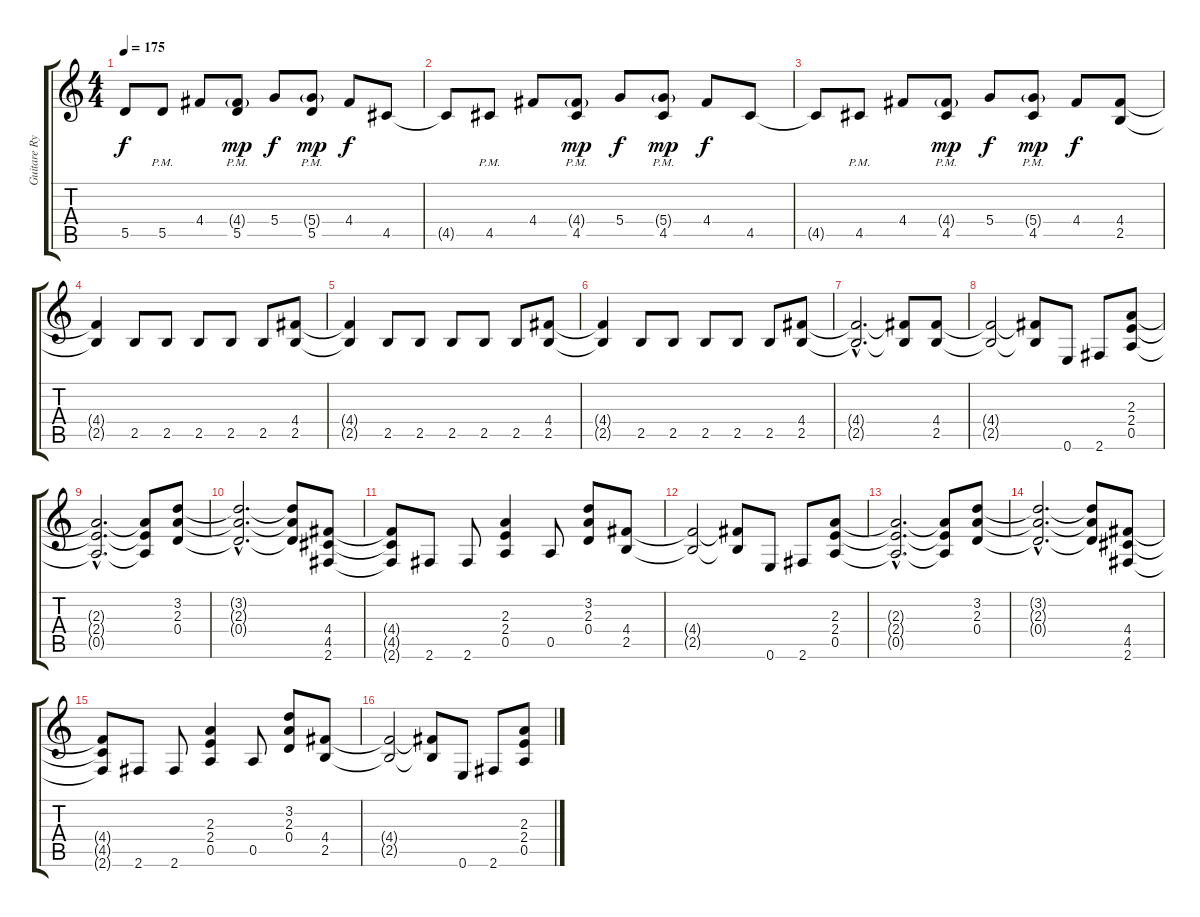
\track ("Guitare Rythm 2" "Guitare Ry") {instrument overdrivenguitar}
\staff {score tabs}
\tuning (E4 B3 G3 D3 A2 E2) {hide}
\ts (4 4)
\tempo 175
\clef g2
\ks c
5.5{t}.8{dy f} 5.5{pm}.8 4.4.8 (4.4{g} 5.5{pm}).8{dy mp} 5.4.8{dy f} (5.4{g} 5.5{pm}).8{dy mp} 4.4.8{dy f} 4.5.8 |
4.5{t}.8 4.5{pm}.8 4.4.8 (4.4{g} 4.5{pm}).8{dy mp} 5.4.8{dy f} (5.4{g} 4.5{pm}).8{dy mp} 4.4.8{dy f} 4.5.8 |
4.5{t}.8 4.5{pm}.8 4.4.8 (4.4{g} 4.5{pm}).8{dy mp} 5.4.8{dy f} (5.4{g} 4.5{pm}).8{dy mp} 4.4.8{dy f} (4.4 2.5).8 |
(4.4{t} 2.5{t}).4 2.5.8 2.5.8 2.5.8 2.5.8 2.5.8 (4.4 2.5).8 |
(4.4{t} 2.5{t}).4 2.5.8 2.5.8 2.5.8 2.5.8 2.5.8 (4.4 2.5).8 |
(4.4{t} 2.5{t}).4 2.5.8 2.5.8 2.5.8 2.5.8 2.5.8 (4.4 2.5).8 |
(4.4{hac t} 2.5{hac t}).2{d} (4.4{t} 2.5{t}).8 (4.4 2.5).8 |
(4.4{t} 2.5{t}).2 (4.4{t} 2.5{t}).8 0.6.8 2.6.8 (2.3 2.4 0.5).8 |
(2.3{hac t} 2.4{hac t} 0.5{hac t}).2{d} (2.3{t} 2.4{t} 0.5{t}).8 (3.2 2.3 0.4).8 |
(3.2{hac t} 2.3{hac t} 0.4{hac t}).2{d} (3.2{t} 2.3{t} 0.4{t}).8 (4.4 4.5 2.6).8 |
(4.4{t} 4.5{t} 2.6{t}).8 2.6.8 2.6.8 (2.3 2.4 0.5).4 0.5.8 (3.2 2.3 0.4).8 (4.4 2.5).8 |
(4.4{t} 2.5{t}).2 (4.4{t} 2.5{t}).8 0.6.8 2.6.8 (2.3 2.4 0.5).8 |
(2.3{hac t} 2.4{hac t} 0.5{hac t}).2{d} (2.3{t} 2.4{t} 0.5{t}).8 (3.2 2.3 0.4).8 |
(3.2{hac t} 2.3{hac t} 0.4{hac t}).2{d} (3.2{t} 2.3{t} 0.4{t}).8 (4.4 4.5 2.6).8 |
(4.4{t} 4.5{t} 2.6{t}).8 2.6.8 2.6.8 (2.3 2.4 0.5).4 0.5.8 (3.2 2.3 0.4).8 (4.4 2.5).8 |
(4.4{t} 2.5{t}).2 (4.4{t} 2.5{t}).8 0.6.8 2.6.8 (2.3 2.4 0.5).8
